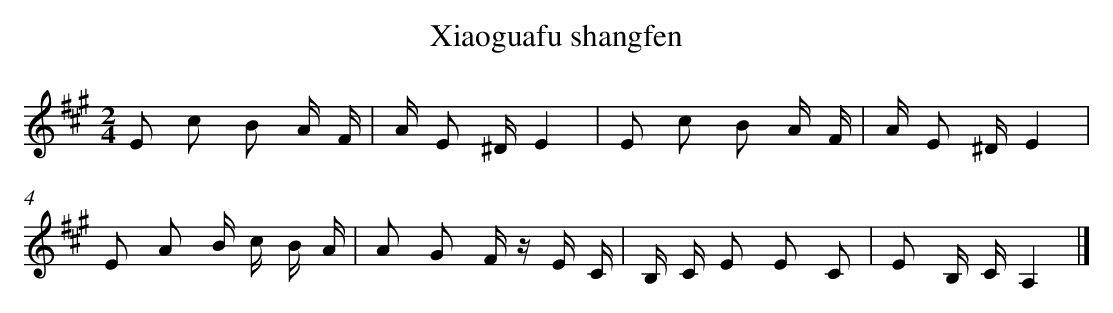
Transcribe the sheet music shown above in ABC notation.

X:1
T: Xiaoguafu shangfen
L: 1/16
M: 2/4
K: A
E2 c2 B2 A F [I:setbarnb 1]|
A E2 ^DE4 |
E2 c2 B2 A F |
A E2 ^DE4 |
E2 A2 B c B A |
A2 G2 F z E C |
B, C E2 E2 C2 |
E2 B, CA,4 |]
